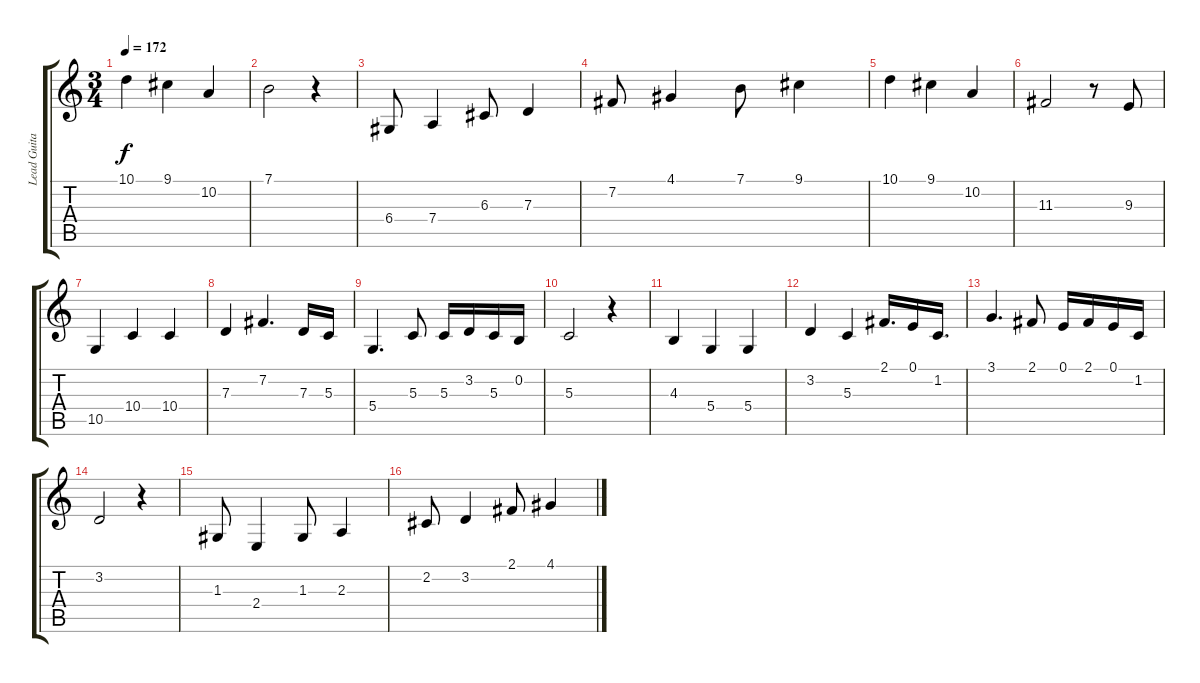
\track ("Lead Guitar #2" "Lead Guita") {instrument tenorsax}
\staff {score tabs}
\tuning (E4 B3 G3 D3 A2 E2) {hide}
\ts (3 4)
\tempo 172
\clef g2
\ks c
10.1.4{dy f} 9.1.4 10.2.4 |
7.1.2 r.4 |
6.4.8 7.4.4 6.3.8 7.3.4 |
7.2.8 4.1.4 7.1.8 9.1.4 |
10.1.4 9.1.4 10.2.4 |
11.3.2 r.8 9.3.8 |
10.5.4 10.4.4 10.4.4 |
7.3.4 7.2.4{d} 7.3.16 5.3.16 |
5.4.4{d} 5.3.8 5.3.16 3.2.16 5.3.16 0.2.16 |
5.3.2 r.4 |
4.3.4 5.4.4 5.4.4 |
3.2.4 5.3.4 2.1.16{d} 0.1.16 1.2.16{d} |
3.1.4{d} 2.1.8 0.1.16 2.1.16 0.1.16 1.2.16 |
3.2.2 r.4 |
1.3.8 2.4.4 1.3.8 2.3.4 |
2.2.8 3.2.4 2.1.8 4.1.4
